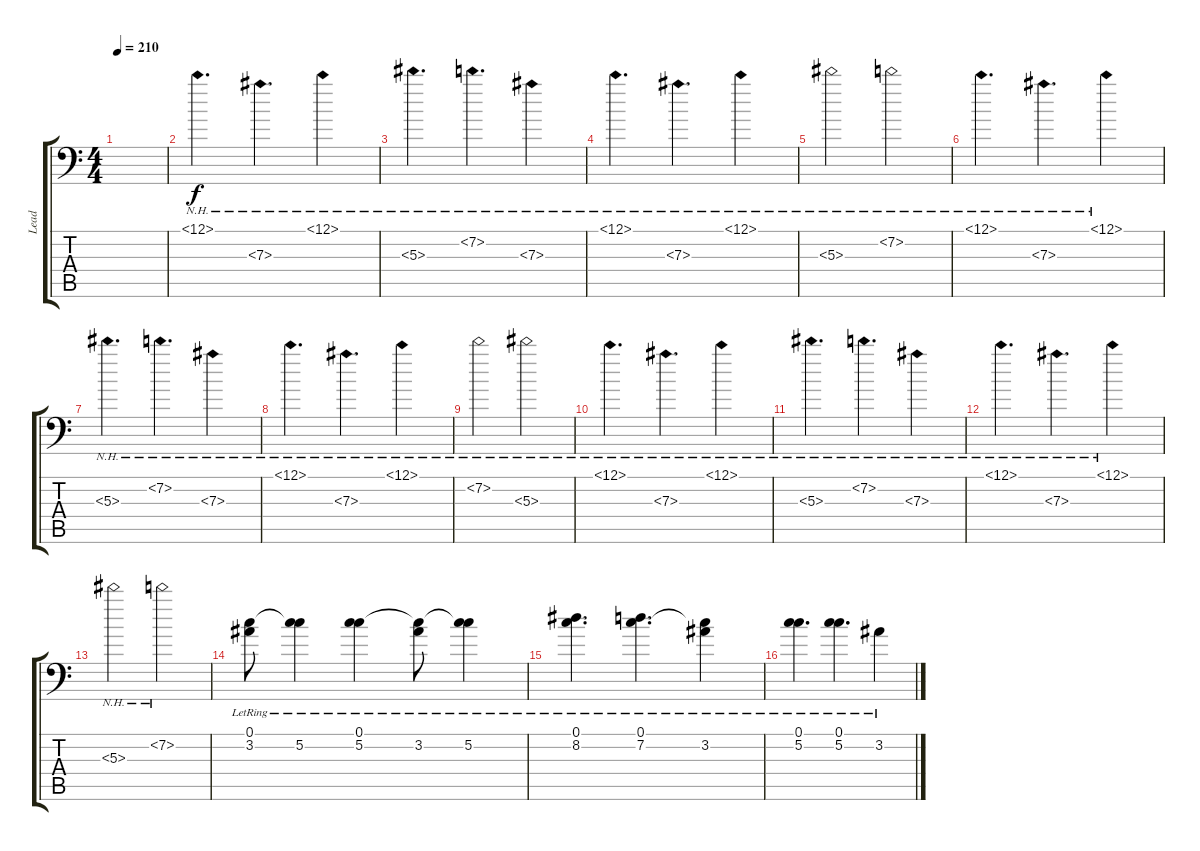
\track ("Lead" "Lead") {instrument distortionguitar}
\staff {score tabs}
\tuning (C4 G3 Eb3 Bb2 F2 Bb1) {hide}
\ts (4 4)
\tempo 210
\clef f4
\ks c
|
12.1{nh}.4{d instrument distortionguitar} 7.3{nh}.4{d} 12.1{nh}.4 |
5.3{nh}.4{d} 7.2{nh}.4{d} 7.3{nh}.4 |
12.1{nh}.4{d instrument distortionguitar} 7.3{nh}.4{d} 12.1{nh}.4 |
5.3{nh}.2 7.2{nh}.2 |
12.1{nh}.4{d instrument distortionguitar} 7.3{nh}.4{d} 12.1{nh}.4 |
5.3{nh}.4{d} 7.2{nh}.4{d} 7.3{nh}.4 |
12.1{nh}.4{d instrument distortionguitar} 7.3{nh}.4{d} 12.1{nh}.4 |
7.2{nh}.2 5.3{nh}.2 |
12.1{nh}.4{d instrument distortionguitar} 7.3{nh}.4{d} 12.1{nh}.4 |
5.3{nh}.4{d} 7.2{nh}.4{d} 7.3{nh}.4 |
12.1{nh}.4{d instrument distortionguitar} 7.3{nh}.4{d} 12.1{nh}.4 |
5.3{nh}.2 7.2{nh}.2 |
(0.1{lr} 3.2{lr}).8 (0.1{t} 5.2{lr}).4 (0.1{lr} 5.2{lr}).4 (0.1{t} 3.2{lr}).8 (0.1{t} 5.2{lr}).4 |
(0.1{lr} 8.2{lr}).4{d} (0.1{lr} 7.2{lr}).4{d} (0.1{t} 3.2{lr}).4 |
(0.1{lr} 5.2).4{d} (0.1 5.2{lr}).4{d} 3.2{lr}.4
